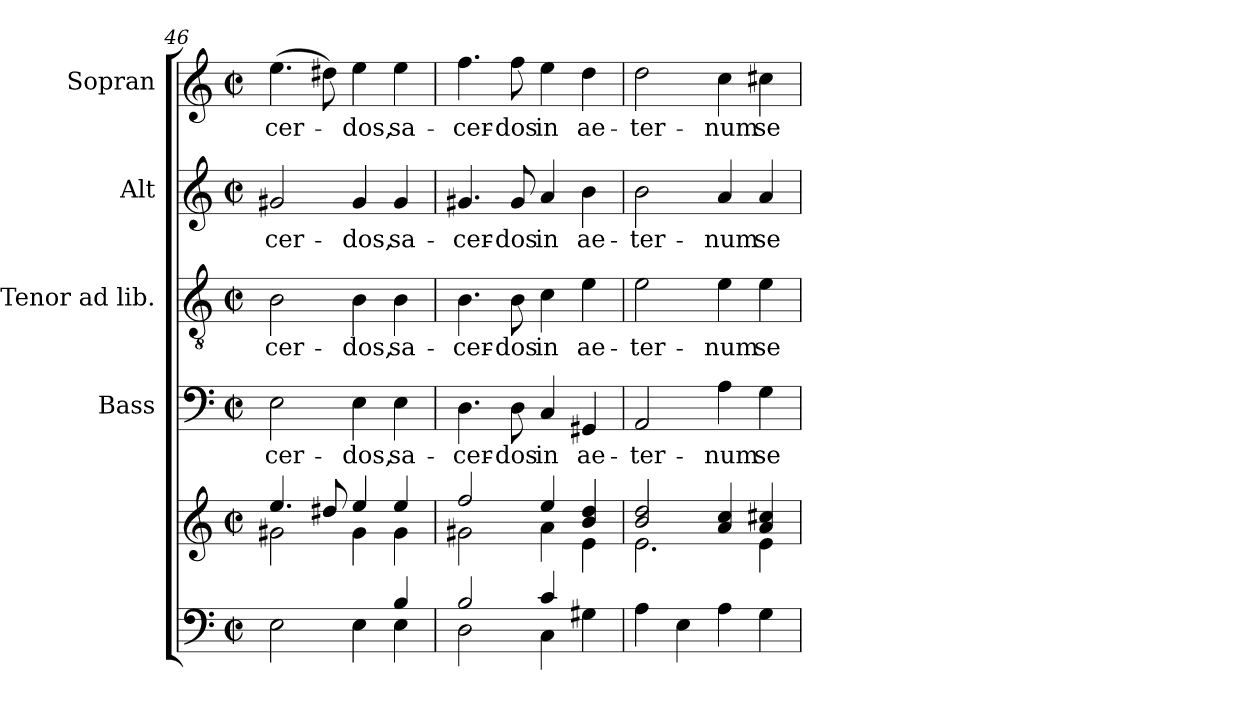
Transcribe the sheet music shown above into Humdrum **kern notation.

**kern	**kern	**kern	**text	**kern	**text	**kern	**text	**kern	**text
*part5	*part5	*part4	*part4	*part3	*part3	*part2	*part2	*part1	*part1
*staff6	*staff5	*staff4	*staff4	*staff3	*staff3	*staff2	*staff2	*staff1	*staff1
*	*	*I"Bass	*	*I"Tenor ad lib.	*	*I"Alt	*	*I"Sopran	*
*	*	*I'B.	*	*I'T.	*	*I'A.	*	*I'S.	*
*clefF4	*clefG2	*clefF4	*	*clefGv2	*	*clefG2	*	*clefG2	*
*k[]	*k[]	*k[]	*	*k[]	*	*k[]	*	*k[]	*
*C:	*C:	*C:	*	*C:	*	*C:	*	*C:	*
*M2/2	*M2/2	*M2/2	*	*M2/2	*	*M2/2	*	*M2/2	*
*met(c|)	*met(c|)	*met(c|)	*	*met(c|)	*	*met(c|)	*	*met(c|)	*
=46	=46	=46	=46	=46	=46	=46	=46	=46	=46
*^	*^	*	*	*	*	*	*	*	*
!	!	!	!	!	!LO:LY:b	!	!LO:LY:b	!	!LO:LY:b	!	!LO:LY:b
2ryy	2E\	4.ee/	2g#X\	2E\	-cer-	2B\	-cer-	2g#X/	-cer-	(>4.ee\	-cer-
.	.	8dd#X/	.	.	.	.	.	.	.	8dd#X\)	.
!	!	!	!	!	!LO:LY:b	!	!LO:LY:b	!	!LO:LY:b	!	!LO:LY:b
4ryy	4E\	4ee/	4g#\	4E\	-dos,	4B\	-dos,	4g#/	-dos,	4ee\	-dos,
!	!	!	!	!	!LO:LY:b	!	!LO:LY:b	!	!LO:LY:b	!	!LO:LY:b
4B/	4E\	4ee/	4g#\	4E\	sa-	4B\	sa-	4g#/	sa-	4ee\	sa-
!!LO:LB:g=z
=47	=47	=47	=47	=47	=47	=47	=47	=47	=47	=47	=47
!	!	!	!	!	!LO:LY:b	!	!LO:LY:b	!	!LO:LY:b	!	!LO:LY:b
2B/	2D\	2ff/	2g#X\	4.D\	-cer-	4.B\	-cer-	4.g#X/	-cer-	4.ff\	-cer-
!	!	!	!	!	!LO:LY:b	!	!LO:LY:b	!	!LO:LY:b	!	!LO:LY:b
.	.	.	.	8D\	-dos	8B\	-dos	8g#/	-dos	8ff\	-dos
!	!	!	!	!	!LO:LY:b	!	!LO:LY:b	!	!LO:LY:b	!	!LO:LY:b
4c/	4C\	4ee/	4a\	4C/	in	4c\	in	4a/	in	4ee\	in
!	!	!	!	!	!LO:LY:b	!	!LO:LY:b	!	!LO:LY:b	!	!LO:LY:b
4ryy	4G#X\	4b/ 4dd/	4e\	4GG#X/	ae-	4e\	ae-	4b\	ae-	4dd\	ae-
=48	=48	=48	=48	=48	=48	=48	=48	=48	=48	=48	=48
!	!	!	!	!	!LO:LY:b	!	!LO:LY:b	!	!LO:LY:b	!	!LO:LY:b
*v	*v	*	*	*	*	*	*	*	*	*	*
4A\	2b/ 2dd/	2.e\	2AA/	-ter-	2e\	-ter-	2b\	-ter-	2dd\	-ter-
4E\	.	.	.	.	.	.	.	.	.	.
!	!	!	!	!LO:LY:b	!	!LO:LY:b	!	!LO:LY:b	!	!LO:LY:b
4A\	4a/ 4cc/	.	4A\	-num	4e\	-num	4a/	-num	4cc\	-num
!	!	!	!	!LO:LY:b	!	!LO:LY:b	!	!LO:LY:b	!	!LO:LY:b
4G\	4a/ 4cc#X/	4e\	4G\	se-	4e\	se-	4a/	se-	4cc#X\	se-
*	*v	*v	*	*	*	*	*	*	*	*
=	=	=	=	=	=	=	=	=	=
*-	*-	*-	*-	*-	*-	*-	*-	*-	*-
